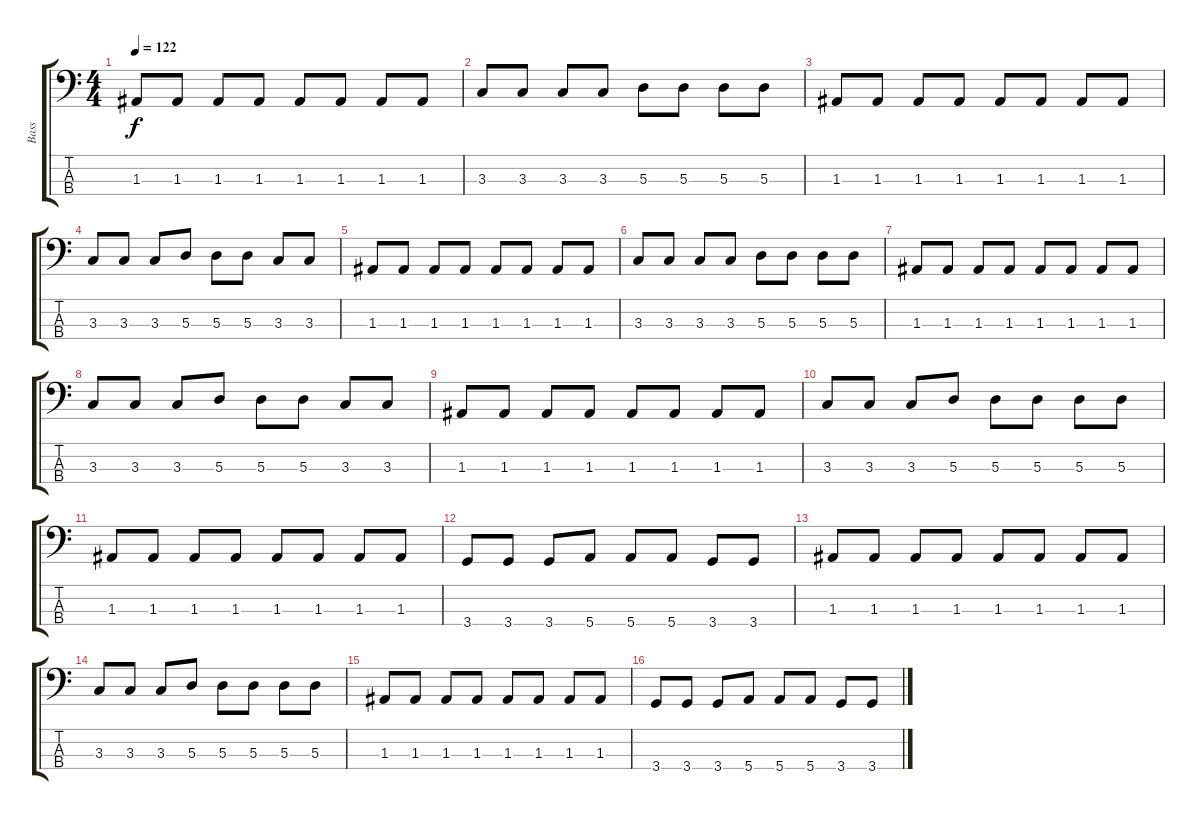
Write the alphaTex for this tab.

\track ("Bass" "Bass") {instrument slapbass1}
\staff {score tabs}
\tuning (G2 D2 A1 E1) {hide}
\ts (4 4)
\tempo 122
\clef f4
\ks c
1.3.8{dy f instrument slapbass1} 1.3.8 1.3.8 1.3.8 1.3.8 1.3.8 1.3.8 1.3.8 |
3.3.8 3.3.8 3.3.8 3.3.8 5.3.8 5.3.8 5.3.8 5.3.8 |
1.3.8 1.3.8 1.3.8 1.3.8 1.3.8 1.3.8 1.3.8 1.3.8 |
3.3.8 3.3.8 3.3.8 5.3.8 5.3.8 5.3.8 3.3.8 3.3.8 |
1.3.8 1.3.8 1.3.8 1.3.8 1.3.8 1.3.8 1.3.8 1.3.8 |
3.3.8 3.3.8 3.3.8 3.3.8 5.3.8 5.3.8 5.3.8 5.3.8 |
1.3.8 1.3.8 1.3.8 1.3.8 1.3.8 1.3.8 1.3.8 1.3.8 |
3.3.8 3.3.8 3.3.8 5.3.8 5.3.8 5.3.8 3.3.8 3.3.8 |
1.3.8 1.3.8 1.3.8 1.3.8 1.3.8 1.3.8 1.3.8 1.3.8 |
3.3.8 3.3.8 3.3.8 5.3.8 5.3.8 5.3.8 5.3.8 5.3.8 |
1.3.8 1.3.8 1.3.8 1.3.8 1.3.8 1.3.8 1.3.8 1.3.8 |
3.4.8 3.4.8 3.4.8 5.4.8 5.4.8 5.4.8 3.4.8 3.4.8 |
1.3.8 1.3.8 1.3.8 1.3.8 1.3.8 1.3.8 1.3.8 1.3.8 |
3.3.8 3.3.8 3.3.8 5.3.8 5.3.8 5.3.8 5.3.8 5.3.8 |
1.3.8 1.3.8 1.3.8 1.3.8 1.3.8 1.3.8 1.3.8 1.3.8 |
3.4.8 3.4.8 3.4.8 5.4.8 5.4.8 5.4.8 3.4.8 3.4.8
